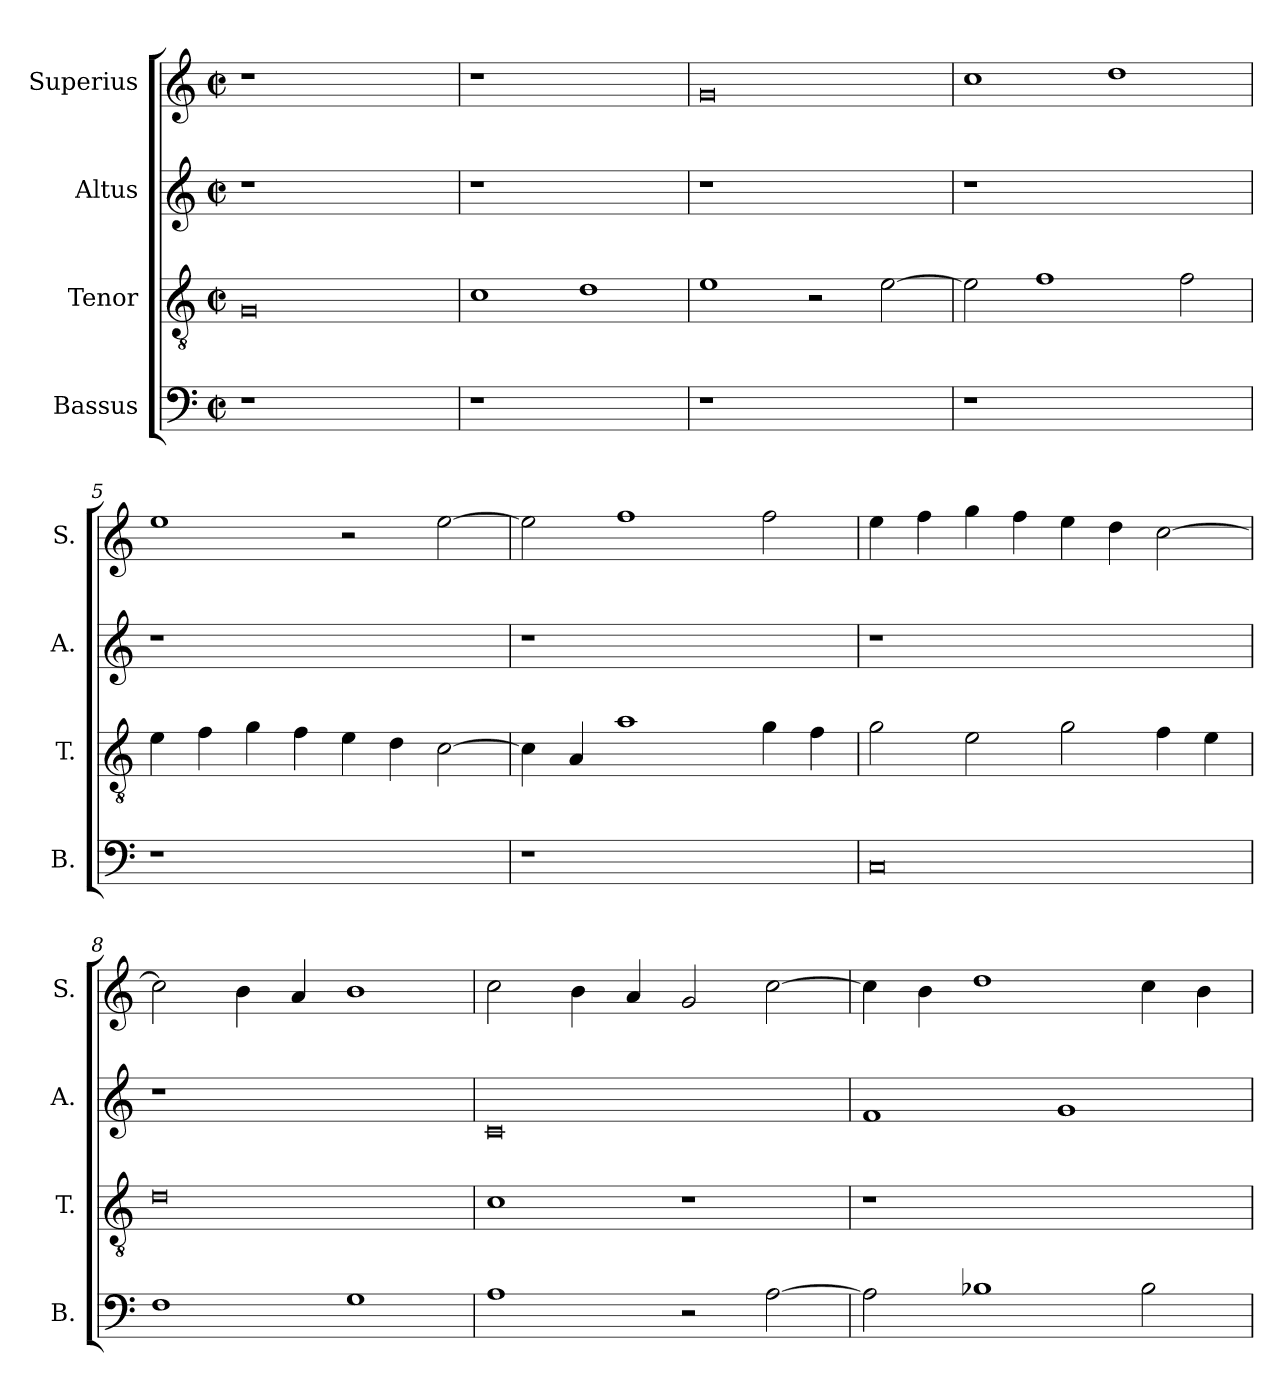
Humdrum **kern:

**kern	**kern	**kern	**kern
*part4	*part3	*part2	*part1
*staff4	*staff3	*staff2	*staff1
*I"Bassus	*I"Tenor	*I"Altus	*I"Superius
*I'B.	*I'T.	*I'A.	*I'S.
!!LO:PB:g=z
*clefF4	*clefGv2	*clefG2	*clefG2
*	*ITrd7c12	*	*
*k[]	*k[]	*k[]	*k[]
*C:	*C:	*C:	*C:
*M2/2	*M2/2	*M2/2	*M2/2
*met(c|)	*met(c|)	*met(c|)	*met(c|)
=1	=1	=1	=1
!LO:N:vis=1	!	!LO:N:vis=1	!LO:N:vis=1
1r	0GGi	1r	1r
1ryy	.	1ryy	1ryy
=2	=2	=2	=2
!LO:N:vis=1	!	!LO:N:vis=1	!LO:N:vis=1
1r	1Ci	1r	1r
1ryy	1Di	1ryy	1ryy
=3	=3	=3	=3
!LO:N:vis=1	!	!LO:N:vis=1	!
1r	1Ei	1r	0gi
1ryy	2r	1ryy	.
.	[>2Ei\	.	.
=4	=4	=4	=4
!LO:N:vis=1	!	!LO:N:vis=1	!
1r	2Ei\]	1r	1cci
.	1Fi	.	.
1ryy	.	1ryy	1ddi
.	2Fi\	.	.
=5	=5	=5	=5
!LO:N:vis=1	!	!LO:N:vis=1	!
1r	4Ei\	1r	1eei
.	4Fi\	.	.
.	4Gi\	.	.
.	4Fi\	.	.
1ryy	4Ei\	1ryy	2r
.	4Di\	.	.
.	[>2Ci\	.	[>2eei\
!!LO:LB:g=z
=6	=6	=6	=6
!LO:N:vis=1	!	!LO:N:vis=1	!
1r	4Ci\]	1r	2eei\]
.	4AAi/	.	.
.	1Ai	.	1ffi
1ryy	.	1ryy	.
.	4Gi\	.	2ffi\
.	4Fi\	.	.
=7	=7	=7	=7
!	!	!LO:N:vis=1	!
0Ci	2Gi\	1r	4eei\
.	.	.	4ffi\
.	2Ei\	.	4ggi\
.	.	.	4ffi\
.	2Gi\	1ryy	4eei\
.	.	.	4ddi\
.	4Fi\	.	[>2cci\
.	4Ei\	.	.
=8	=8	=8	=8
!	!	!LO:N:vis=1	!
1Fi	0Di	1r	2cci\]
.	.	.	4bi\
.	.	.	4ai/
1Gi	.	1ryy	1bi
=9	=9	=9	=9
1Ai	1Ci	0ci	2cci\
.	.	.	4bi\
.	.	.	4ai/
2r	1r	.	2gi/
[>2Ai\	.	.	[>2cci\
=10	=10	=10	=10
!	!LO:N:vis=1	!	!
2Ai\]	1r	1fi	4cci\]
.	.	.	4bi\
1B-Xi	.	.	1ddi
.	1ryy	1gi	.
2B-i\	.	.	4cci\
.	.	.	4bi\
=	=	=	=
*-	*-	*-	*-
